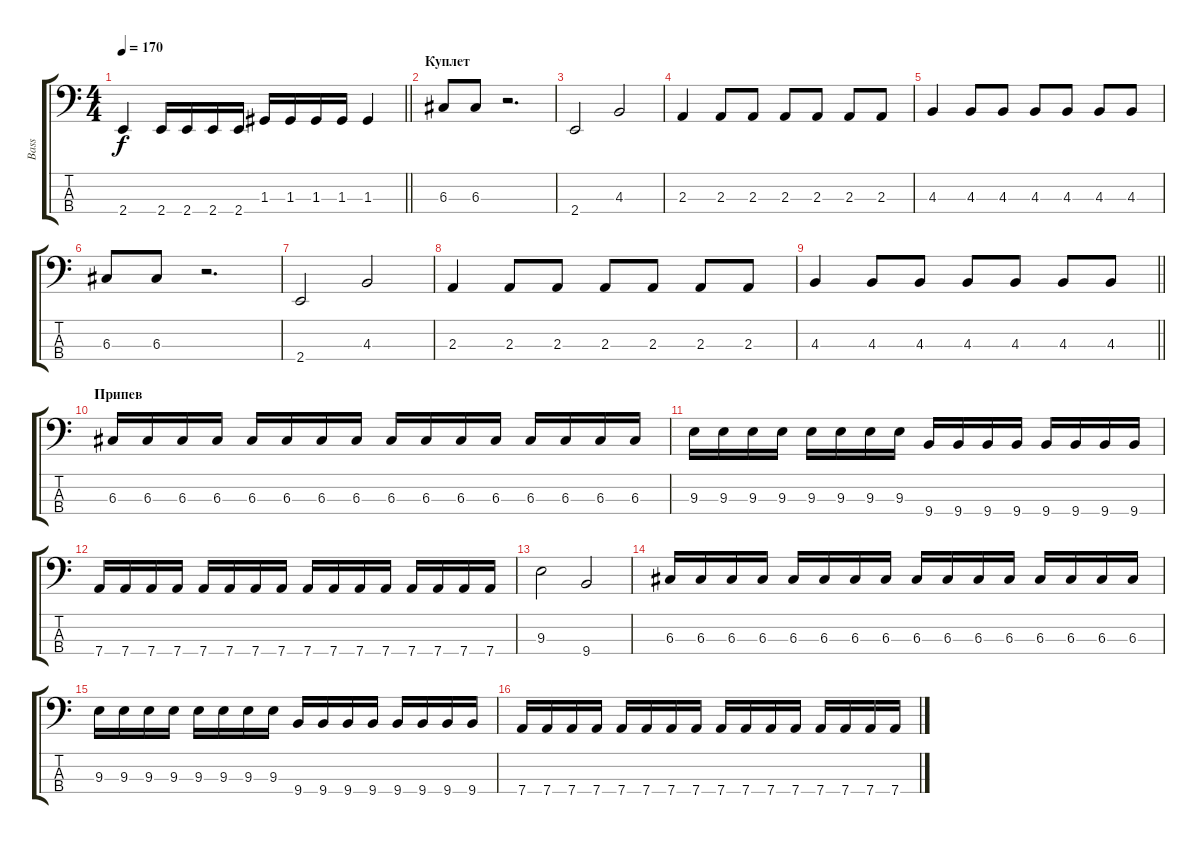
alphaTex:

\track ("Bass" "Bass") {instrument electricbasspick}
\staff {score tabs}
\tuning (F2 C2 G1 D1) {hide}
\ts (4 4)
\tempo 170
\clef f4
\barLineRight lightlight
\ks c
2.4.4{dy f} 2.4.16 2.4.16 2.4.16 2.4.16 1.3.16 1.3.16 1.3.16 1.3.16 1.3.4 |
\section ("" "Куплет")
6.3.8 6.3.8 r.2{d} |
2.4.2 4.3.2 |
2.3.4 2.3.8 2.3.8 2.3.8 2.3.8 2.3.8 2.3.8 |
4.3.4 4.3.8 4.3.8 4.3.8 4.3.8 4.3.8 4.3.8 |
6.3.8 6.3.8 r.2{d} |
2.4.2 4.3.2 |
2.3.4 2.3.8 2.3.8 2.3.8 2.3.8 2.3.8 2.3.8 |
\barLineRight lightlight
4.3.4 4.3.8 4.3.8 4.3.8 4.3.8 4.3.8 4.3.8 |
\section ("" "Припев")
6.3.16 6.3.16 6.3.16 6.3.16 6.3.16 6.3.16 6.3.16 6.3.16 6.3.16 6.3.16 6.3.16 6.3.16 6.3.16 6.3.16 6.3.16 6.3.16 |
9.3.16 9.3.16 9.3.16 9.3.16 9.3.16 9.3.16 9.3.16 9.3.16 9.4.16 9.4.16 9.4.16 9.4.16 9.4.16 9.4.16 9.4.16 9.4.16 |
7.4.16 7.4.16 7.4.16 7.4.16 7.4.16 7.4.16 7.4.16 7.4.16 7.4.16 7.4.16 7.4.16 7.4.16 7.4.16 7.4.16 7.4.16 7.4.16 |
9.3.2 9.4.2 |
6.3.16 6.3.16 6.3.16 6.3.16 6.3.16 6.3.16 6.3.16 6.3.16 6.3.16 6.3.16 6.3.16 6.3.16 6.3.16 6.3.16 6.3.16 6.3.16 |
9.3.16 9.3.16 9.3.16 9.3.16 9.3.16 9.3.16 9.3.16 9.3.16 9.4.16 9.4.16 9.4.16 9.4.16 9.4.16 9.4.16 9.4.16 9.4.16 |
7.4.16 7.4.16 7.4.16 7.4.16 7.4.16 7.4.16 7.4.16 7.4.16 7.4.16 7.4.16 7.4.16 7.4.16 7.4.16 7.4.16 7.4.16 7.4.16
